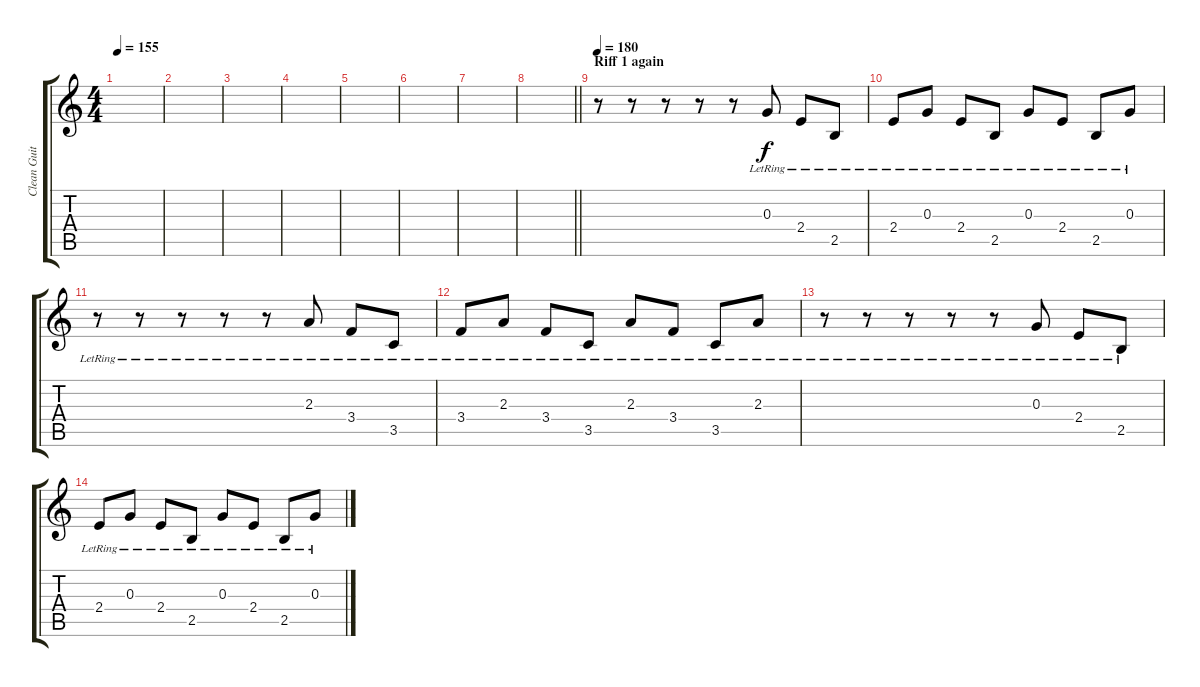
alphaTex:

\track ("Clean Guitar" "Clean Guit") {instrument electricguitarclean}
\staff {score tabs}
\tuning (E4 B3 G3 D3 A2 E2) {hide}
\ts (4 4)
\tempo 155
\clef g2
\ks c
|
|
|
|
|
|
|
\barLineRight lightlight
|
\section ("" "Riff 1 again")
\tempo 180
r.8 r.8 r.8 r.8 r.8 0.3{lr}.8 2.4{lr}.8 2.5{lr}.8 |
2.4{lr}.8 0.3{lr}.8 2.4{lr}.8 2.5{lr}.8 0.3{lr}.8 2.4{lr}.8 2.5{lr}.8 0.3{lr}.8 |
r.8 r.8 r.8 r.8 r.8 2.3{lr}.8 3.4{lr}.8 3.5{lr}.8 |
3.4{lr}.8 2.3{lr}.8 3.4{lr}.8 3.5{lr}.8 2.3{lr}.8 3.4{lr}.8 3.5{lr}.8 2.3{lr}.8 |
r.8 r.8 r.8 r.8 r.8 0.3{lr}.8 2.4{lr}.8 2.5{lr}.8 |
2.4{lr}.8 0.3{lr}.8 2.4{lr}.8 2.5{lr}.8 0.3{lr}.8 2.4{lr}.8 2.5{lr}.8 0.3{lr}.8
